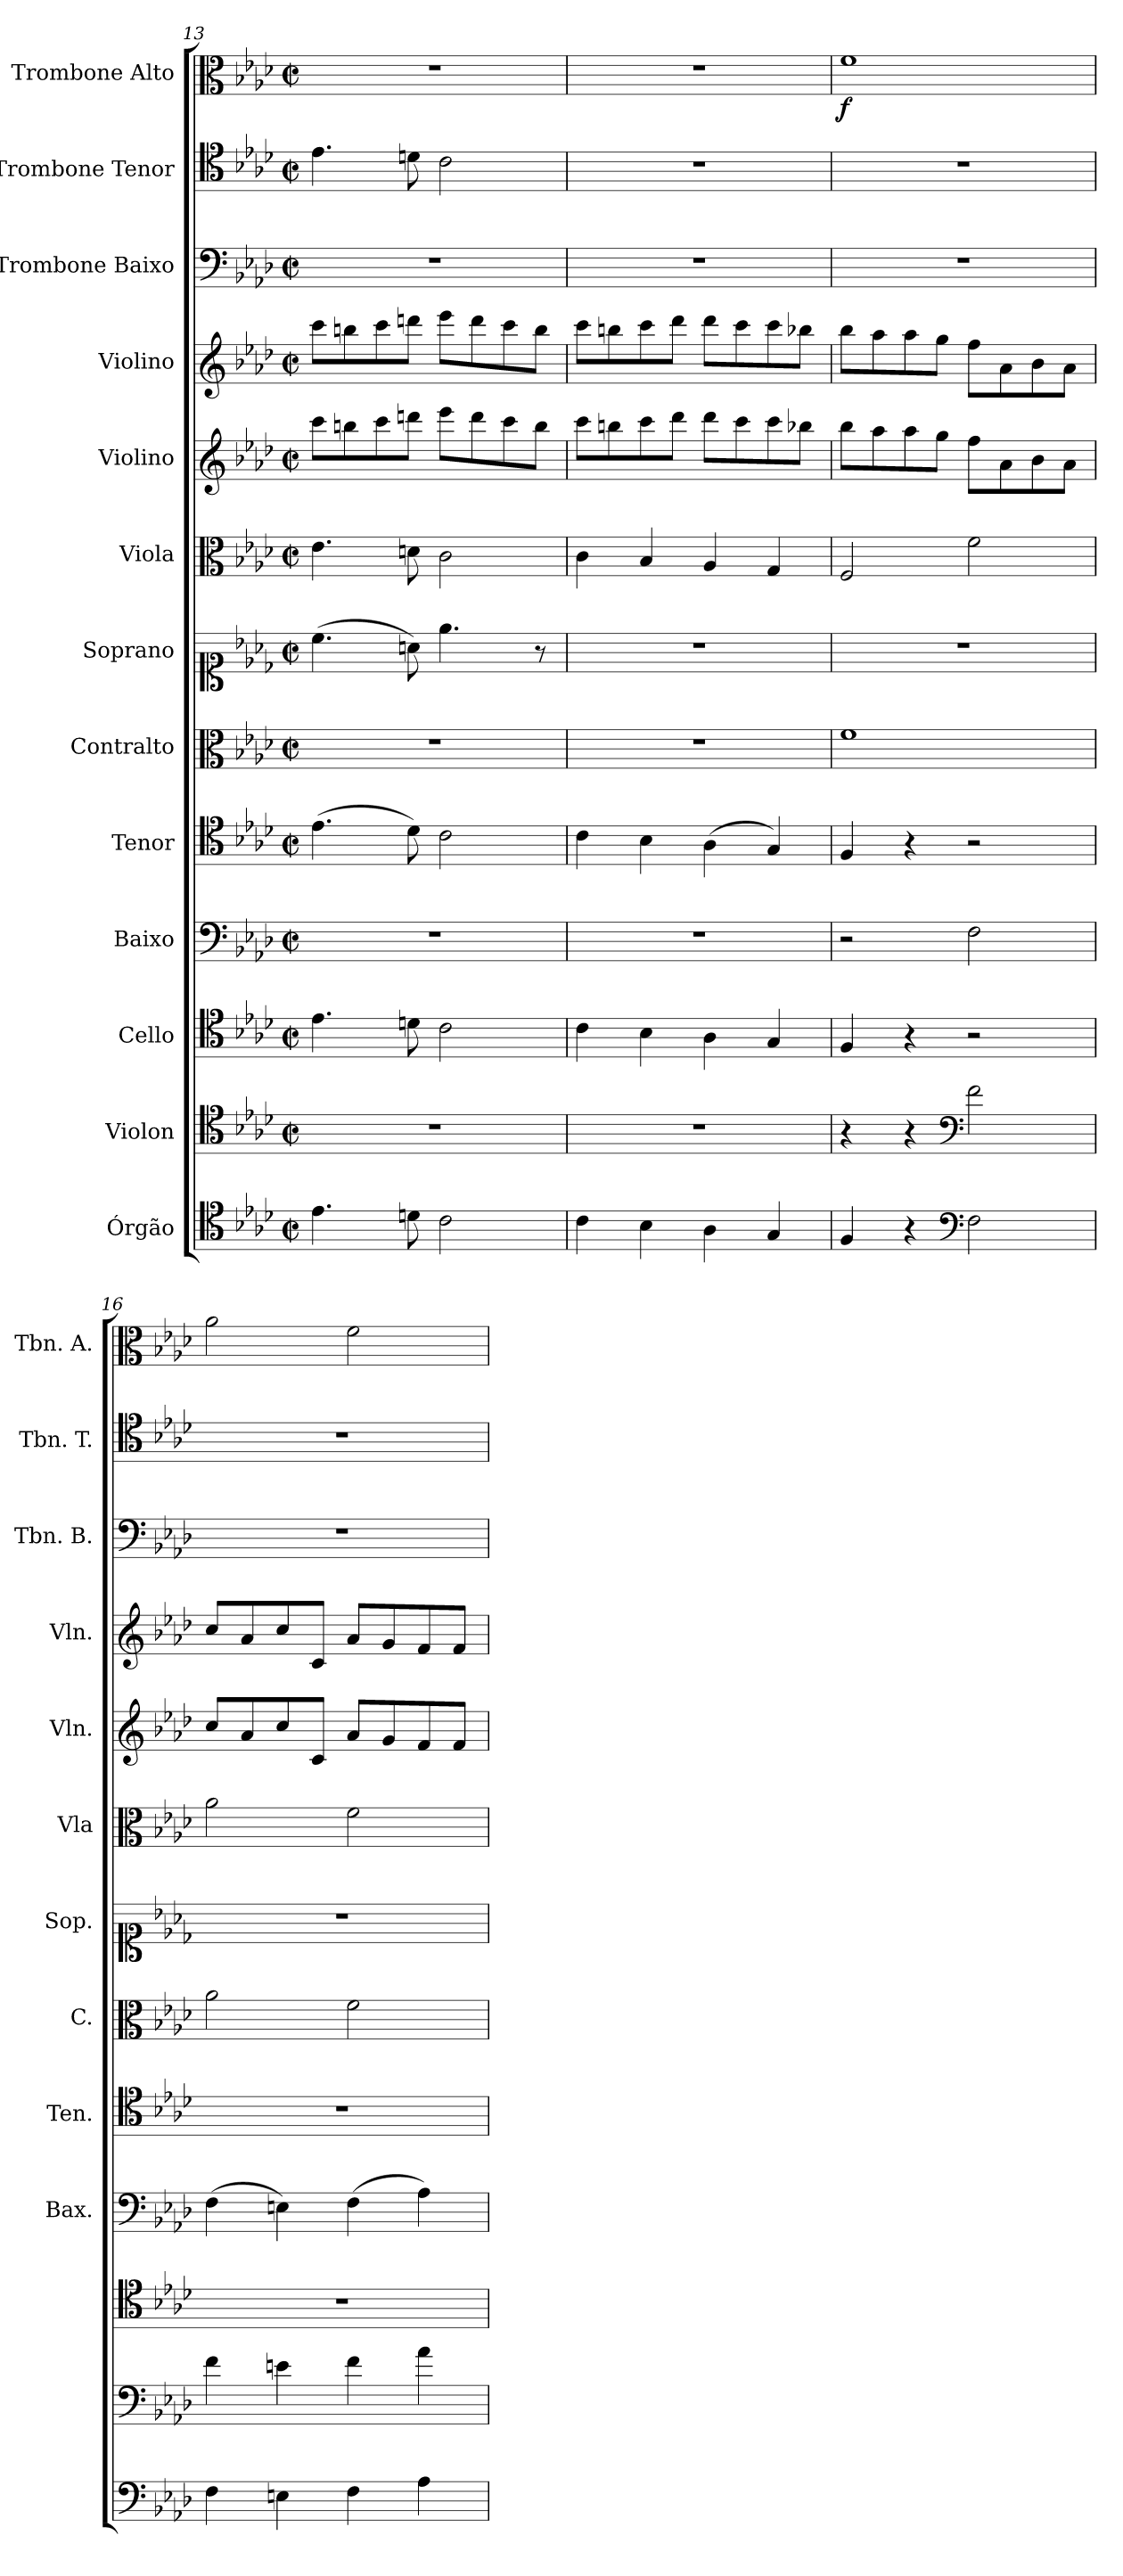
**kern	**kern	**kern	**kern	**kern	**kern	**kern	**kern	**kern	**kern	**kern	**kern	**kern	**dynam
*part13	*part12	*part11	*part10	*part9	*part8	*part7	*part6	*part5	*part4	*part3	*part2	*part1	*part1
*staff13	*staff12	*staff11	*staff10	*staff9	*staff8	*staff7	*staff6	*staff5	*staff4	*staff3	*staff2	*staff1	*staff1
*I"Órgão	*I"Violon	*I"Cello	*I"Baixo	*I"Tenor	*I"Contralto	*I"Soprano	*I"Viola	*I"Violino	*I"Violino	*I"Trombone Baixo	*I"Trombone Tenor	*I"Trombone Alto	*
*	*	*	*I'Bax.	*I'Ten.	*I'C.	*I'Sop.	*I'Vla	*I'Vln.	*I'Vln.	*I'Tbn. B.	*I'Tbn. T.	*I'Tbn. A.	*
!!LO:PB:g=z
*clefC4	*clefC4	*clefC4	*clefF4	*clefC4	*clefC3	*clefC1	*clefC3	*clefG2	*clefG2	*clefF4	*clefC4	*clefC3	*
*	*ITrd7c12	*	*	*	*	*	*	*	*	*	*	*	*
*k[b-e-a-d-]	*k[b-e-a-d-]	*k[b-e-a-d-]	*k[b-e-a-d-]	*k[b-e-a-d-]	*k[b-e-a-d-]	*k[b-e-a-d-]	*k[b-e-a-d-]	*k[b-e-a-d-]	*k[b-e-a-d-]	*k[b-e-a-d-]	*k[b-e-a-d-]	*k[b-e-a-d-]	*
*M2/2	*M2/2	*M2/2	*M2/2	*M2/2	*M2/2	*M2/2	*M2/2	*M2/2	*M2/2	*M2/2	*M2/2	*M2/2	*
*met(c|)	*met(c|)	*met(c|)	*met(c|)	*met(c|)	*met(c|)	*met(c|)	*met(c|)	*met(c|)	*met(c|)	*met(c|)	*met(c|)	*met(c|)	*
=13	=13	=13	=13	=13	=13	=13	=13	=13	=13	=13	=13	=13	=13
4.e-\	1r	4.e-\	1r	(4.e-\	1r	(4.cc\	4.e-\	8ccc\L	8ccc\L	1r	4.e-\	1r	.
.	.	.	.	.	.	.	.	8bbn\	8bbn\	.	.	.	.
.	.	.	.	.	.	.	.	8ccc\	8ccc\	.	.	.	.
8dn\	.	8dn\	.	8d-\)	.	8an\)	8dn\	8dddn\J	8dddn\J	.	8dn\	.	.
2c\	.	2c\	.	2c\	.	4.ee-\	2c\	8eee-\L	8eee-\L	.	2c\	.	.
.	.	.	.	.	.	.	.	8ddd\	8ddd\	.	.	.	.
.	.	.	.	.	.	.	.	8ccc\	8ccc\	.	.	.	.
.	.	.	.	.	.	8r	.	8bb\J	8bb\J	.	.	.	.
=14	=14	=14	=14	=14	=14	=14	=14	=14	=14	=14	=14	=14	=14
4c\	1r	4c\	1r	4c\	1r	1r	4c\	8ccc\L	8ccc\L	1r	1r	1r	.
.	.	.	.	.	.	.	.	8bbn\	8bbn\	.	.	.	.
4B-\	.	4B-\	.	4B-\	.	.	4B-/	8ccc\	8ccc\	.	.	.	.
.	.	.	.	.	.	.	.	8ddd-i\J	8ddd-i\J	.	.	.	.
4A-\	.	4A-\	.	(4A-\	.	.	4A-/	8ddd-\L	8ddd-\L	.	.	.	.
.	.	.	.	.	.	.	.	8ccc\	8ccc\	.	.	.	.
4G/	.	4G/	.	4G/)	.	.	4G/	8ccc\	8ccc\	.	.	.	.
.	.	.	.	.	.	.	.	8bb-i\J	8bb-i\J	.	.	.	.
=15	=15	=15	=15	=15	=15	=15	=15	=15	=15	=15	=15	=15	=15
!	!	!	!	!	!	!	!	!	!	!	!	!	!LO:DY:b
4F/	4r	4F/	2r	4F/	1f	1r	2F/	8bb-\L	8bb-\L	1r	1r	1f	f
.	.	.	.	.	.	.	.	8aa-\	8aa-\	.	.	.	.
4r	4r	4r	.	4r	.	.	.	8aa-\	8aa-\	.	.	.	.
.	.	.	.	.	.	.	.	8gg\J	8gg\J	.	.	.	.
*clefF4	*clefF4	*	*	*	*	*	*	*	*	*	*	*	*
2F\	2F\	2r	2F\	2r	.	.	2f\	8ff\L	8ff\L	.	.	.	.
.	.	.	.	.	.	.	.	8a-\	8a-\	.	.	.	.
.	.	.	.	.	.	.	.	8b-\	8b-\	.	.	.	.
.	.	.	.	.	.	.	.	8a-\J	8a-\J	.	.	.	.
!!LO:PB:g=z
=16	=16	=16	=16	=16	=16	=16	=16	=16	=16	=16	=16	=16	=16
4F\	4F\	1r	(4F\	1r	2a-\	1r	2a-\	8cc/L	8cc/L	1r	1r	2a-\	.
.	.	.	.	.	.	.	.	8a-/	8a-/	.	.	.	.
4En\	4En\	.	4En\)	.	.	.	.	8cc/	8cc/	.	.	.	.
.	.	.	.	.	.	.	.	8c/J	8c/J	.	.	.	.
4F\	4F\	.	(4F\	.	2f\	.	2f\	8a-/L	8a-/L	.	.	2f\	.
.	.	.	.	.	.	.	.	8g/	8g/	.	.	.	.
4A-\	4A-\	.	4A-\)	.	.	.	.	8f/	8f/	.	.	.	.
.	.	.	.	.	.	.	.	8f/J	8f/J	.	.	.	.
=	=	=	=	=	=	=	=	=	=	=	=	=	=
*-	*-	*-	*-	*-	*-	*-	*-	*-	*-	*-	*-	*-	*-
